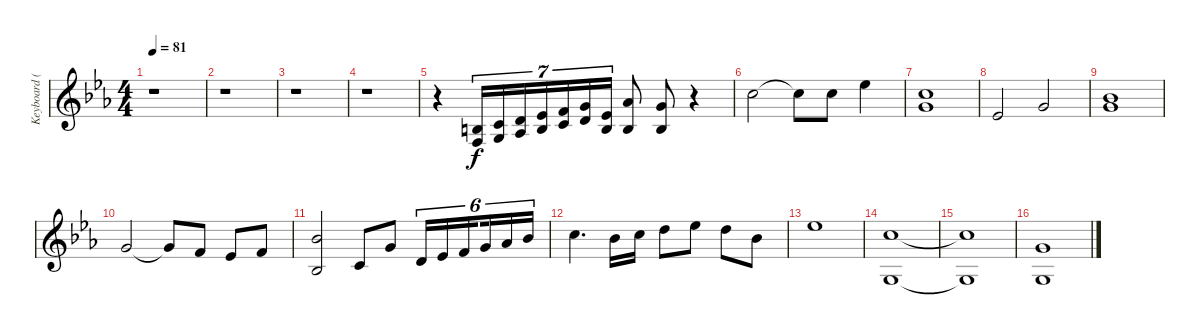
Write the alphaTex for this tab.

\track ("Keyboard (Right Hand)" "Keyboard (") {instrument synthbrass1}
\staff {score}
\tuning (E4 B3 G3 D3 A2 E2 B1) {hide}
\ts (4 4)
\tempo 81
\clef g2
\ks eb
r.1{dy f} |
r.1 |
r.1 |
r.1 |
r.4 (0.2 3.4).16{tu (7 4)} (1.2 0.3).16{tu (7 4)} (3.2 6.4).16{tu (7 4)} (4.2 9.4).16{tu (7 4)} (1.1 1.2).16{tu (7 4)} (3.1 3.2).16{tu (7 4)} (0.2 8.3).16{tu (7 4)} (0.2 13.3).8 (3.1 0.2).8 r.4 |
8.1.2 8.1{t}.8 8.1.8 11.1.4 |
(8.1 8.2).1 |
4.2.2 3.1.2 |
(6.1 8.2).1 |
3.1.2 3.1{t}.8 1.1.8 4.2.8 1.1.8 |
(6.1 3.3).2 1.2.8 3.1.8 3.2.16{tu (6 4)} 4.2.16{tu (6 4)} 1.1.16{tu (6 4) beam splitsecondary} 3.1.16{tu (6 4)} 4.1.16{tu (6 4)} 6.1.16{tu (6 4)} |
8.1.4{d} 6.1.16 8.1.16 10.1.8 11.1.8 10.1.8 6.1.8 |
11.1.1 |
(8.1 0.3).1 |
(8.1{t} 0.3{t}).1 |
(3.1 0.3).1
